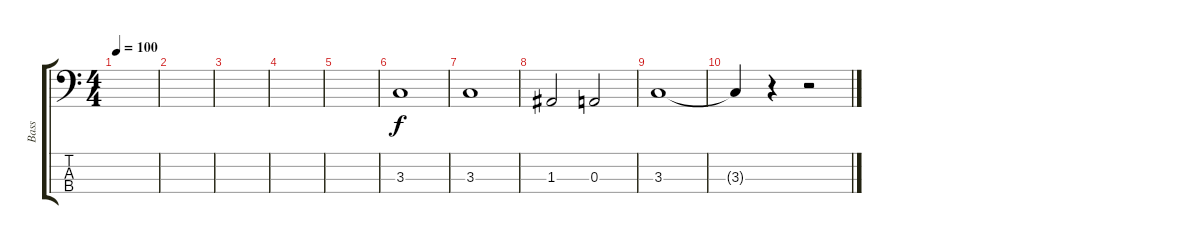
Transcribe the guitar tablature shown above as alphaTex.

\track ("Bass" "Bass") {instrument electricbassfinger}
\staff {score tabs}
\tuning (G2 D2 A1 E1) {hide}
\ts (4 4)
\tempo 100
\clef f4
\ks c
|
|
|
|
|
3.3.1 |
3.3.1 |
1.3.2 0.3.2 |
3.3.1 |
3.3{t}.4 r.4 r.2
